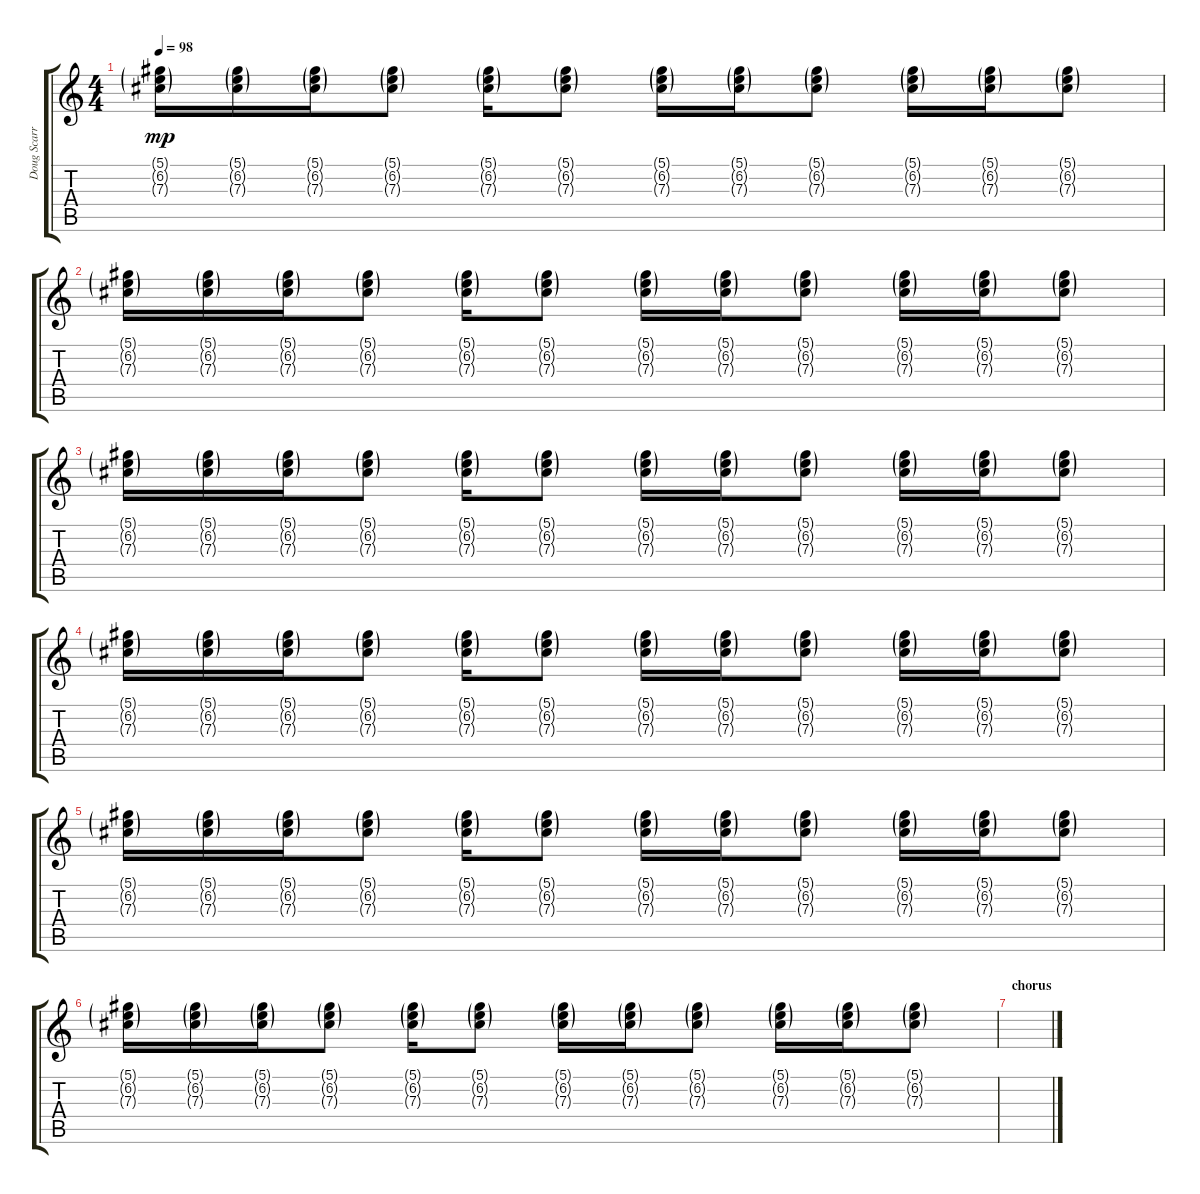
\track ("Doug Scarrat clean" "Doug Scarr") {instrument acousticguitarsteel}
\staff {score tabs}
\tuning (Eb4 Bb3 Gb3 Db3 Ab2 Eb2) {hide}
\ts (4 4)
\tempo 98
\clef g2
\ks c
(5.1{g} 6.2{g} 7.3{g}).16{dy mp} (5.1{g} 6.2{g} 7.3{g}).16 (5.1{g} 6.2{g} 7.3{g}).16 (5.1{g} 6.2{g} 7.3{g}).8 (5.1{g} 6.2{g} 7.3{g}).16 (5.1{g} 6.2{g} 7.3{g}).8 (5.1{g} 6.2{g} 7.3{g}).16 (5.1{g} 6.2{g} 7.3{g}).16 (5.1{g} 6.2{g} 7.3{g}).8 (5.1{g} 6.2{g} 7.3{g}).16 (5.1{g} 6.2{g} 7.3{g}).16 (5.1{g} 6.2{g} 7.3{g}).8 |
(5.1{g} 6.2{g} 7.3{g}).16 (5.1{g} 6.2{g} 7.3{g}).16 (5.1{g} 6.2{g} 7.3{g}).16 (5.1{g} 6.2{g} 7.3{g}).8 (5.1{g} 6.2{g} 7.3{g}).16 (5.1{g} 6.2{g} 7.3{g}).8 (5.1{g} 6.2{g} 7.3{g}).16 (5.1{g} 6.2{g} 7.3{g}).16 (5.1{g} 6.2{g} 7.3{g}).8 (5.1{g} 6.2{g} 7.3{g}).16 (5.1{g} 6.2{g} 7.3{g}).16 (5.1{g} 6.2{g} 7.3{g}).8 |
(5.1{g} 6.2{g} 7.3{g}).16 (5.1{g} 6.2{g} 7.3{g}).16 (5.1{g} 6.2{g} 7.3{g}).16 (5.1{g} 6.2{g} 7.3{g}).8 (5.1{g} 6.2{g} 7.3{g}).16 (5.1{g} 6.2{g} 7.3{g}).8 (5.1{g} 6.2{g} 7.3{g}).16 (5.1{g} 6.2{g} 7.3{g}).16 (5.1{g} 6.2{g} 7.3{g}).8 (5.1{g} 6.2{g} 7.3{g}).16 (5.1{g} 6.2{g} 7.3{g}).16 (5.1{g} 6.2{g} 7.3{g}).8 |
(5.1{g} 6.2{g} 7.3{g}).16 (5.1{g} 6.2{g} 7.3{g}).16 (5.1{g} 6.2{g} 7.3{g}).16 (5.1{g} 6.2{g} 7.3{g}).8 (5.1{g} 6.2{g} 7.3{g}).16 (5.1{g} 6.2{g} 7.3{g}).8 (5.1{g} 6.2{g} 7.3{g}).16 (5.1{g} 6.2{g} 7.3{g}).16 (5.1{g} 6.2{g} 7.3{g}).8 (5.1{g} 6.2{g} 7.3{g}).16 (5.1{g} 6.2{g} 7.3{g}).16 (5.1{g} 6.2{g} 7.3{g}).8 |
(5.1{g} 6.2{g} 7.3{g}).16 (5.1{g} 6.2{g} 7.3{g}).16 (5.1{g} 6.2{g} 7.3{g}).16 (5.1{g} 6.2{g} 7.3{g}).8 (5.1{g} 6.2{g} 7.3{g}).16 (5.1{g} 6.2{g} 7.3{g}).8 (5.1{g} 6.2{g} 7.3{g}).16 (5.1{g} 6.2{g} 7.3{g}).16 (5.1{g} 6.2{g} 7.3{g}).8 (5.1{g} 6.2{g} 7.3{g}).16 (5.1{g} 6.2{g} 7.3{g}).16 (5.1{g} 6.2{g} 7.3{g}).8 |
(5.1{g} 6.2{g} 7.3{g}).16 (5.1{g} 6.2{g} 7.3{g}).16 (5.1{g} 6.2{g} 7.3{g}).16 (5.1{g} 6.2{g} 7.3{g}).8 (5.1{g} 6.2{g} 7.3{g}).16 (5.1{g} 6.2{g} 7.3{g}).8 (5.1{g} 6.2{g} 7.3{g}).16 (5.1{g} 6.2{g} 7.3{g}).16 (5.1{g} 6.2{g} 7.3{g}).8 (5.1{g} 6.2{g} 7.3{g}).16 (5.1{g} 6.2{g} 7.3{g}).16 (5.1{g} 6.2{g} 7.3{g}).8 |
\section ("" "chorus")
